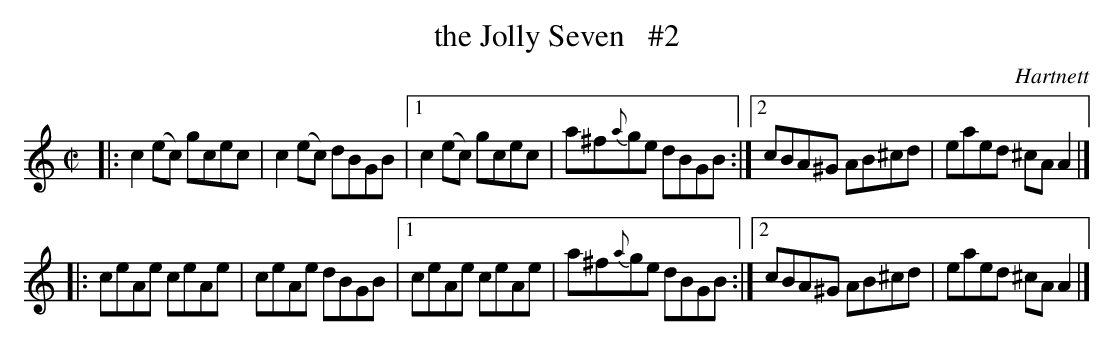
X:1
T: the Jolly Seven   #2
O: Hartnett
M: C|
L: 1/8
K: C
|: c2(ec) gcec | c2(ec) dBGB |1 c2(ec) gcec | a^f{a}ge dBGB :|2 cBA^G AB^cd | eaed ^cAA2 |]
|: ceAe ceAe | ceAe dBGB |1 ceAe ceAe | a^f{a}ge dBGB :|2 cBA^G AB^cd | eaed ^cAA2 |]
